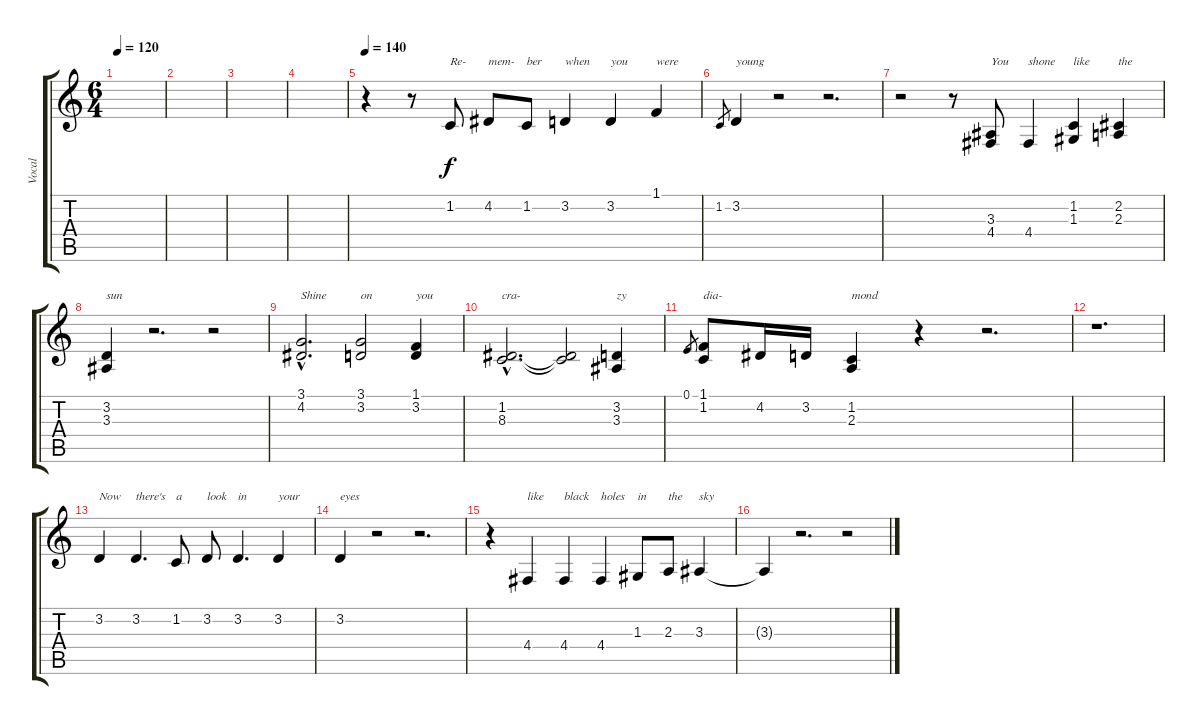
\track ("Vocal" "Vocal") {instrument sopranosax}
\staff {score tabs}
\tuning (E4 B3 G3 D3 A2 E2) {hide}
\ts (6 4)
\tempo 120
\clef g2
\ks c
|
|
|
|
\tempo 140
r.4 r.8 1.2.8{txt "Re-"} 4.2.8{txt "mem-"} 1.2.8{txt "ber"} 3.2.4{txt "when"} 3.2.4{txt "you"} 1.1.4{txt "were"} |
1.2.8{gr} 3.2.4{txt "young"} r.2 r.2{d} |
r.2 r.8 (3.3 4.4).8{txt "You"} 4.4.4{txt "shone"} (1.2 1.3).4{txt "like"} (2.2 2.3).4{txt "the"} |
(3.2 3.3).4{txt "sun"} r.2{d} r.2 |
(3.1{hac} 4.2{hac}).2{d txt "Shine"} (3.1 3.2).2{txt "on"} (1.1 3.2).4{txt "you"} |
(1.2{hac} 8.3{hac}).2{d txt "cra-"} (1.2{t} 8.3{t}).2 (3.2 3.3).4{txt "zy"} |
0.1.8{gr} (1.1 1.2).8{txt "dia-"} 4.2.16 3.2.16 (1.2 2.3).4{txt "mond"} r.4 r.2{d} |
r.1{d} |
3.2.4{txt "Now"} 3.2.4{d txt "there's"} 1.2.8{txt "a"} 3.2.8{txt "look"} 3.2.4{d txt "in"} 3.2.4{txt "your"} |
3.2.4{txt "eyes"} r.2 r.2{d} |
r.4 4.4.4{txt "like"} 4.4.4{txt "black"} 4.4.4{txt "holes"} 1.3.8{txt "in"} 2.3.8{txt "the"} 3.3.4{txt "sky"} |
3.3{t}.4 r.2{d} r.2
